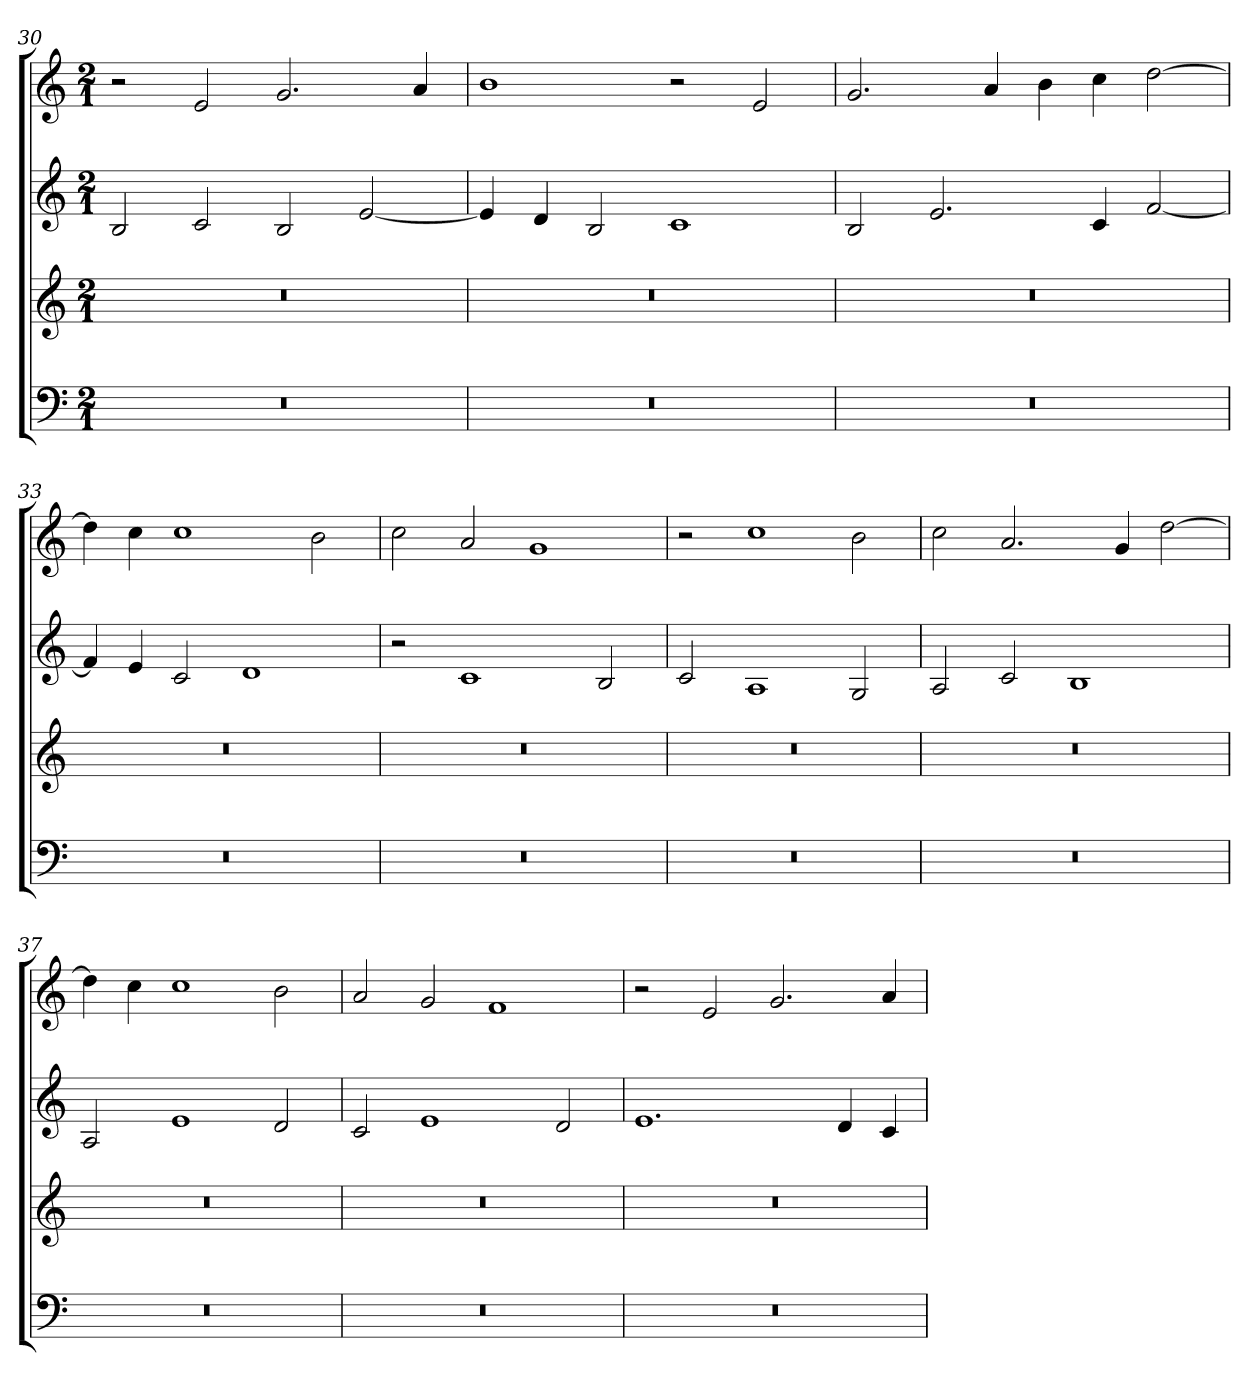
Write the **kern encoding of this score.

**kern	**kern	**kern	**kern
*part4	*part3	*part2	*part1
*staff4	*staff3	*staff2	*staff1
*clefF4	*clefG2	*clefG2	*clefG2
*M2/1	*M2/1	*M2/1	*M2/1
=30	=30	=30	=30
0r	0r	2B	2r
.	.	2c	2e
.	.	2B	2.g
.	.	[2e	.
.	.	.	4a
=31	=31	=31	=31
0r	0r	4e]	1b
.	.	4d	.
.	.	2B	.
.	.	1c	2r
.	.	.	2e
=32	=32	=32	=32
0r	0r	2B	2.g
.	.	2.e	.
.	.	.	4a
.	.	.	4b
.	.	4c	4cc
.	.	[2f	[2dd
=33	=33	=33	=33
0r	0r	4f]	4dd]
.	.	4e	4cc
.	.	2c	1cc
.	.	1d	.
.	.	.	2b
=34	=34	=34	=34
0r	0r	2r	2cc
.	.	1c	2a
.	.	.	1g
.	.	2B	.
=35	=35	=35	=35
0r	0r	2c	2r
.	.	1A	1cc
.	.	2G	2b
=36	=36	=36	=36
0r	0r	2A	2cc
.	.	2c	2.a
.	.	1B	.
.	.	.	4g
.	.	.	[2dd
=37	=37	=37	=37
0r	0r	2A	4dd]
.	.	.	4cc
.	.	1e	1cc
.	.	2d	2b
=38	=38	=38	=38
0r	0r	2c	2a
.	.	1e	2g
.	.	.	1f
.	.	2d	.
=39	=39	=39	=39
0r	0r	1.e	2r
.	.	.	2e
.	.	.	2.g
.	.	4d	.
.	.	4c	4a
=	=	=	=
*-	*-	*-	*-
